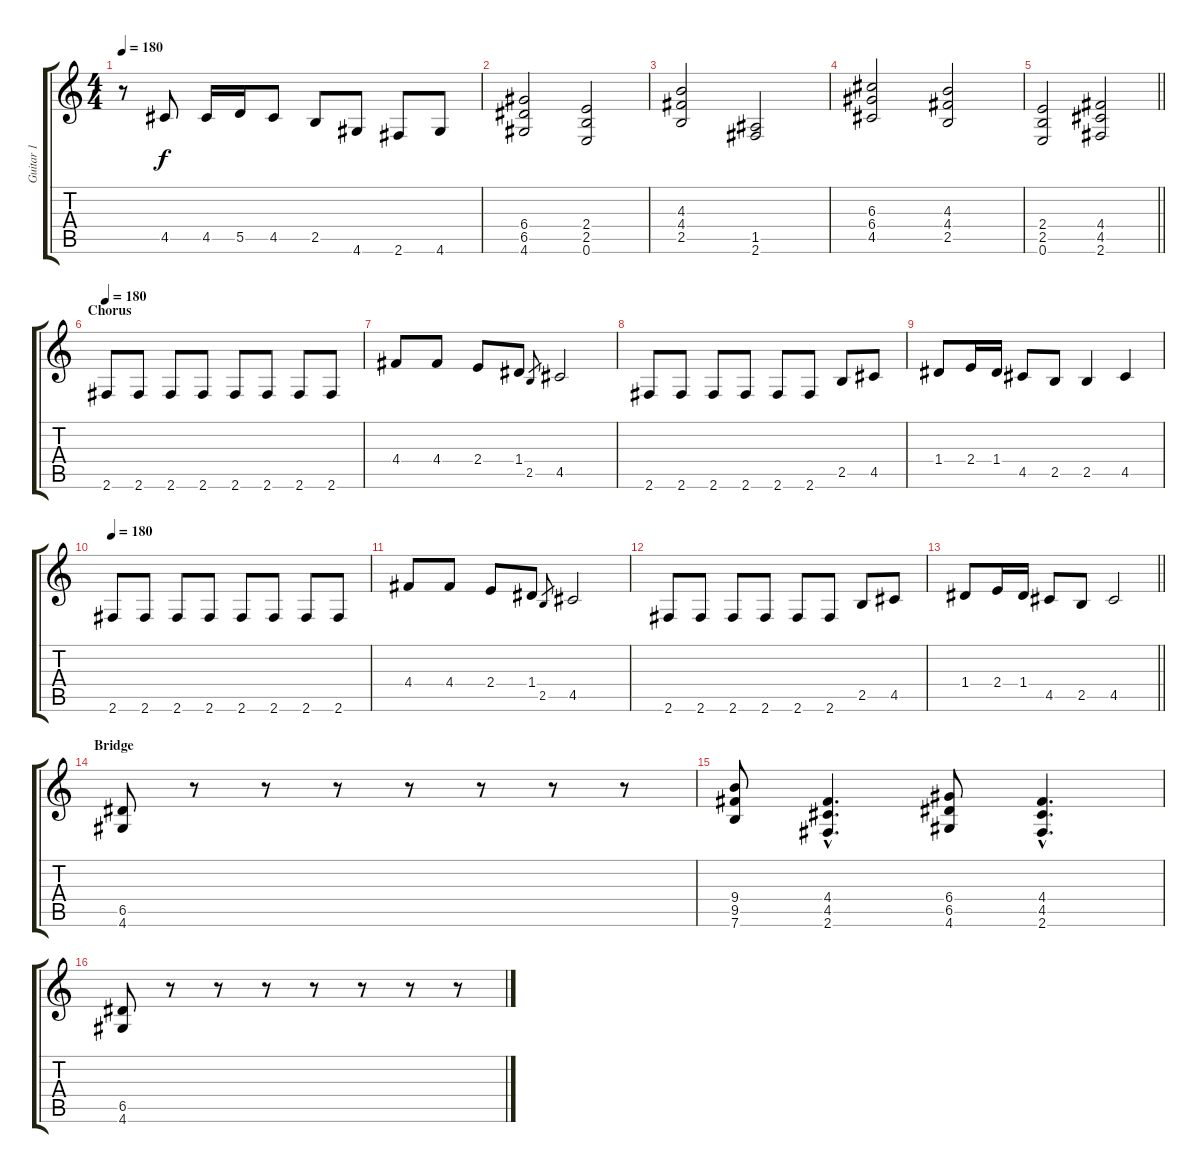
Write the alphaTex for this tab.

\track ("Guitar 1" "Guitar 1") {instrument distortionguitar}
\staff {score tabs}
\tuning (E4 B3 G3 D3 A2 E2) {hide}
\ts (4 4)
\tempo 180
\clef g2
\ks c
r.8{dy f} 4.5.8 4.5.16 5.5.16 4.5.8 2.5.8 4.6.8 2.6.8 4.6.8 |
(6.4 6.5 4.6).2 (2.4 2.5 0.6).2 |
(4.3 4.4 2.5).2 (1.5 2.6).2 |
(6.3 6.4 4.5).2 (4.3 4.4 2.5).2 |
\barLineRight lightlight
(2.4 2.5 0.6).2 (4.4 4.5 2.6).2 |
\section ("" "Chorus")
\tempo 180
2.6.8 2.6.8 2.6.8 2.6.8 2.6.8 2.6.8 2.6.8 2.6.8 |
4.4.8 4.4.8 2.4.8 1.4.8 2.5.8{gr} 4.5.2 |
2.6.8 2.6.8 2.6.8 2.6.8 2.6.8 2.6.8 2.5.8 4.5.8 |
1.4.8 2.4.16 1.4.16 4.5.8 2.5.8 2.5.4 4.5.4 |
\tempo 180
2.6.8 2.6.8 2.6.8 2.6.8 2.6.8 2.6.8 2.6.8 2.6.8 |
4.4.8 4.4.8 2.4.8 1.4.8 2.5.8{gr} 4.5.2 |
2.6.8 2.6.8 2.6.8 2.6.8 2.6.8 2.6.8 2.5.8 4.5.8 |
\barLineRight lightlight
1.4.8 2.4.16 1.4.16 4.5.8 2.5.8 4.5.2 |
\section ("" "Bridge")
(6.5 4.6).8 r.8 r.8 r.8 r.8 r.8 r.8 r.8 |
(9.4 9.5 7.6).8 (4.4{hac} 4.5{hac} 2.6{hac}).4{d} (6.4 6.5 4.6).8 (4.4{hac} 4.5{hac} 2.6{hac}).4{d} |
(6.5 4.6).8 r.8 r.8 r.8 r.8 r.8 r.8 r.8
